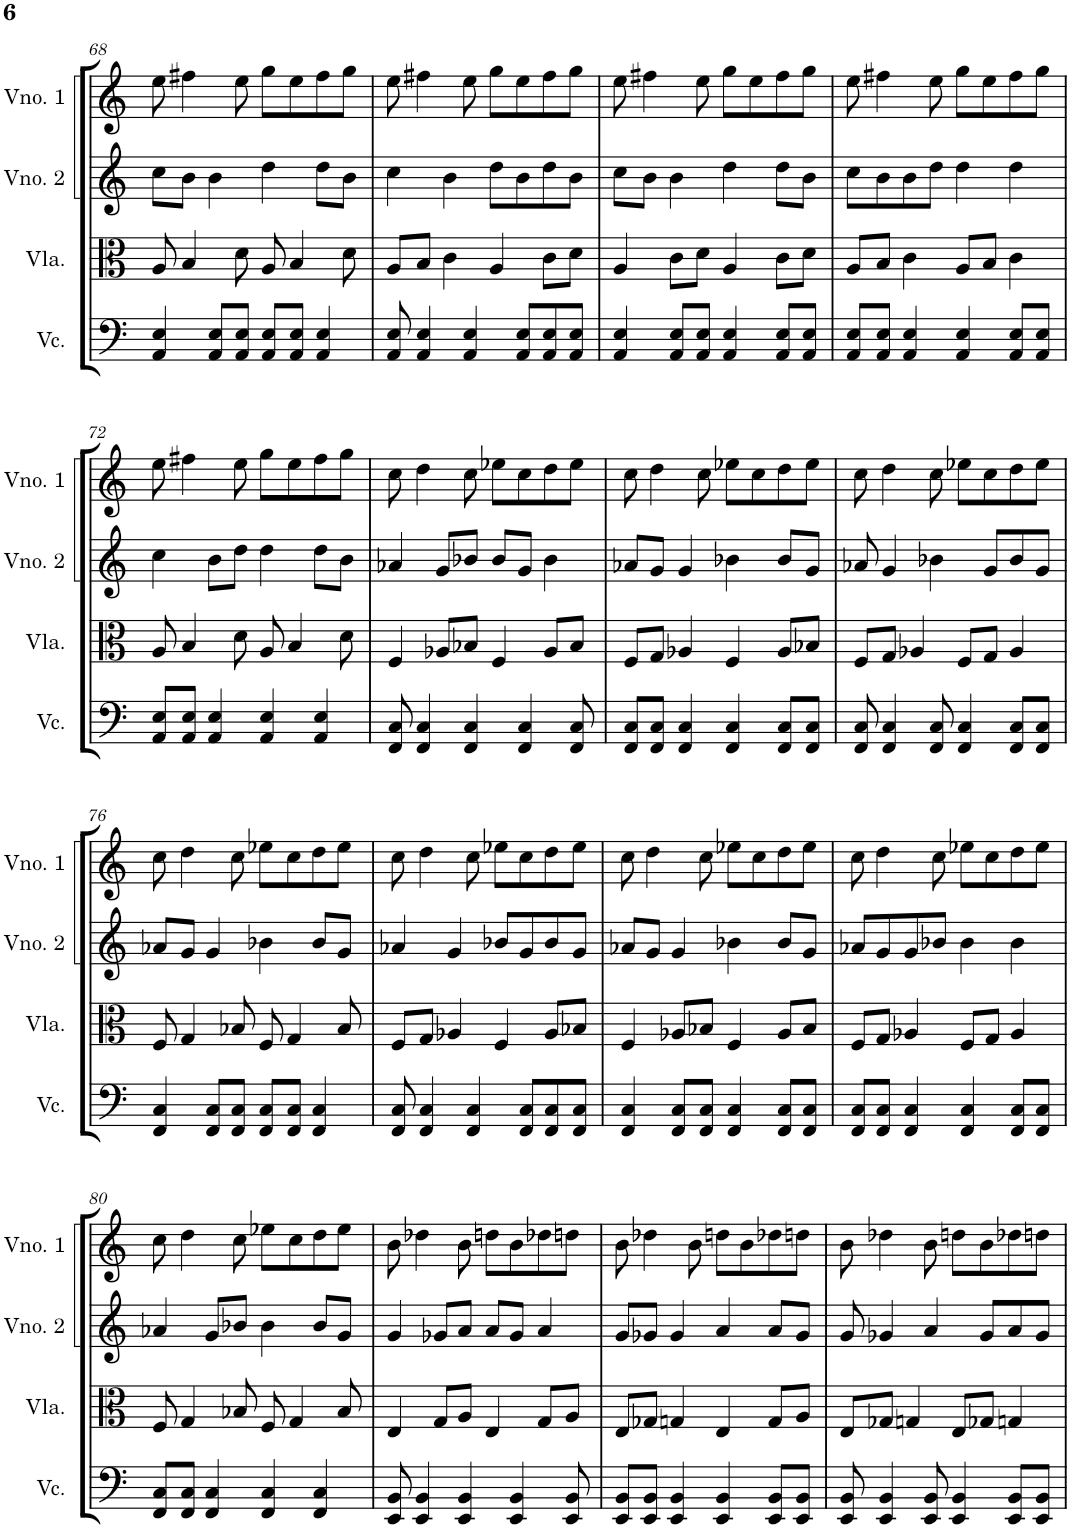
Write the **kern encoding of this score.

**kern	**kern	**kern	**kern
*part4	*part3	*part2	*part1
*staff4	*staff3	*staff2	*staff1
*I"Violoncelo	*I"Viola	*I"Violino 2	*I"Violino 1
*I'Vc.	*I'Vla.	*I'Vno. 2	*I'Vno. 1
!!LO:PB:g=z
*clefF4	*clefC3	*clefG2	*clefG2
*k[]	*k[]	*k[]	*k[]
*M4/4	*M4/4	*M4/4	*M4/4
=68	=68	=68	=68
4AA/ 4E/	8A/	8cc\L	8ee\
.	4B/	8b\J	4ff#X\
8AA/ 8E/L	.	4b\	.
8AA/ 8E/J	8d\	.	8ee\
8AA/ 8E/L	8A/	4dd\	8gg\L
8AA/ 8E/J	4B/	.	8ee\
4AA/ 4E/	.	8dd\L	8ff#\
.	8d\	8b\J	8gg\J
=69	=69	=69	=69
8AA/ 8E/	8A/L	4cc\	8ee\
4AA/ 4E/	8B/J	.	4ff#X\
.	4c\	4b\	.
4AA/ 4E/	.	.	8ee\
.	4A/	8dd\L	8gg\L
8AA/ 8E/L	.	8b\	8ee\
8AA/ 8E/	8c\L	8dd\	8ff#\
8AA/ 8E/J	8d\J	8b\J	8gg\J
=70	=70	=70	=70
4AA/ 4E/	4A/	8cc\L	8ee\
.	.	8b\J	4ff#X\
8AA/ 8E/L	8c\L	4b\	.
8AA/ 8E/J	8d\J	.	8ee\
4AA/ 4E/	4A/	4dd\	8gg\L
.	.	.	8ee\
8AA/ 8E/L	8c\L	8dd\L	8ff#\
8AA/ 8E/J	8d\J	8b\J	8gg\J
=71	=71	=71	=71
8AA/ 8E/L	8A/L	8cc\L	8ee\
8AA/ 8E/J	8B/J	8b\	4ff#X\
4AA/ 4E/	4c\	8b\	.
.	.	8dd\J	8ee\
4AA/ 4E/	8A/L	4dd\	8gg\L
.	8B/J	.	8ee\
8AA/ 8E/L	4c\	4dd\	8ff#\
8AA/ 8E/J	.	.	8gg\J
!!LO:LB:g=z
=72	=72	=72	=72
8AA/ 8E/L	8A/	4cc\	8ee\
8AA/ 8E/J	4B/	.	4ff#X\
4AA/ 4E/	.	8b\L	.
.	8d\	8dd\J	8ee\
4AA/ 4E/	8A/	4dd\	8gg\L
.	4B/	.	8ee\
4AA/ 4E/	.	8dd\L	8ff#\
.	8d\	8b\J	8gg\J
=73	=73	=73	=73
8FF/ 8C/	4F/	4a-X/	8cc\
4FF/ 4C/	.	.	4dd\
.	8A-X/L	8g/L	.
4FF/ 4C/	8B-X/J	8b-X/J	8cc\
.	4F/	8b-/L	8ee-X\L
4FF/ 4C/	.	8g/J	8cc\
.	8A-/L	4b-\	8dd\
8FF/ 8C/	8B-/J	.	8ee-\J
=74	=74	=74	=74
8FF/ 8C/L	8F/L	8a-X/L	8cc\
8FF/ 8C/J	8G/J	8g/J	4dd\
4FF/ 4C/	4A-X/	4g/	.
.	.	.	8cc\
4FF/ 4C/	4F/	4b-X\	8ee-X\L
.	.	.	8cc\
8FF/ 8C/L	8A-/L	8b-/L	8dd\
8FF/ 8C/J	8B-X/J	8g/J	8ee-\J
=75	=75	=75	=75
8FF/ 8C/	8F/L	8a-X/	8cc\
4FF/ 4C/	8G/J	4g/	4dd\
.	4A-X/	.	.
8FF/ 8C/	.	4b-X\	8cc\
4FF/ 4C/	8F/L	.	8ee-X\L
.	8G/J	8g/L	8cc\
8FF/ 8C/L	4A-/	8b-/	8dd\
8FF/ 8C/J	.	8g/J	8ee-\J
!!LO:LB:g=z
=76	=76	=76	=76
4FF/ 4C/	8F/	8a-X/L	8cc\
.	4G/	8g/J	4dd\
8FF/ 8C/L	.	4g/	.
8FF/ 8C/J	8B-X/	.	8cc\
8FF/ 8C/L	8F/	4b-X\	8ee-X\L
8FF/ 8C/J	4G/	.	8cc\
4FF/ 4C/	.	8b-/L	8dd\
.	8B-/	8g/J	8ee-\J
=77	=77	=77	=77
8FF/ 8C/	8F/L	4a-X/	8cc\
4FF/ 4C/	8G/J	.	4dd\
.	4A-X/	4g/	.
4FF/ 4C/	.	.	8cc\
.	4F/	8b-X/L	8ee-X\L
8FF/ 8C/L	.	8g/	8cc\
8FF/ 8C/	8A-/L	8b-/	8dd\
8FF/ 8C/J	8B-X/J	8g/J	8ee-\J
=78	=78	=78	=78
4FF/ 4C/	4F/	8a-X/L	8cc\
.	.	8g/J	4dd\
8FF/ 8C/L	8A-X/L	4g/	.
8FF/ 8C/J	8B-X/J	.	8cc\
4FF/ 4C/	4F/	4b-X\	8ee-X\L
.	.	.	8cc\
8FF/ 8C/L	8A-/L	8b-/L	8dd\
8FF/ 8C/J	8B-/J	8g/J	8ee-\J
=79	=79	=79	=79
8FF/ 8C/L	8F/L	8a-X/L	8cc\
8FF/ 8C/J	8G/J	8g/	4dd\
4FF/ 4C/	4A-X/	8g/	.
.	.	8b-X/J	8cc\
4FF/ 4C/	8F/L	4b-\	8ee-X\L
.	8G/J	.	8cc\
8FF/ 8C/L	4A-/	4b-\	8dd\
8FF/ 8C/J	.	.	8ee-\J
!!LO:LB:g=z
=80	=80	=80	=80
8FF/ 8C/L	8F/	4a-X/	8cc\
8FF/ 8C/J	4G/	.	4dd\
4FF/ 4C/	.	8g/L	.
.	8B-X/	8b-X/J	8cc\
4FF/ 4C/	8F/	4b-\	8ee-X\L
.	4G/	.	8cc\
4FF/ 4C/	.	8b-/L	8dd\
.	8B-/	8g/J	8ee-\J
=81	=81	=81	=81
8EE/ 8BB/	4E/	4g/	8b\
4EE/ 4BB/	.	.	4dd-X\
.	8G/L	8g-X/L	.
4EE/ 4BB/	8A/J	8a/J	8b\
.	4E/	8a/L	8ddn\L
4EE/ 4BB/	.	8g-/J	8b\
.	8G/L	4a/	8dd-X\
8EE/ 8BB/	8A/J	.	8ddn\J
=82	=82	=82	=82
8EE/ 8BB/L	8E/L	8g/L	8b\
8EE/ 8BB/J	8G-X/J	8g-X/J	4dd-X\
4EE/ 4BB/	4Gn/	4g-/	.
.	.	.	8b\
4EE/ 4BB/	4E/	4a/	8ddn\L
.	.	.	8b\
8EE/ 8BB/L	8G/L	8a/L	8dd-X\
8EE/ 8BB/J	8A/J	8g-/J	8ddn\J
=83	=83	=83	=83
8EE/ 8BB/	8E/L	8g/	8b\
4EE/ 4BB/	8G-X/J	4g-X/	4dd-X\
.	4Gn/	.	.
8EE/ 8BB/	.	4a/	8b\
4EE/ 4BB/	8E/L	.	8ddn\L
.	8G-X/J	8g-/L	8b\
8EE/ 8BB/L	4Gn/	8a/	8dd-X\
8EE/ 8BB/J	.	8g-/J	8ddn\J
=	=	=	=
*-	*-	*-	*-
